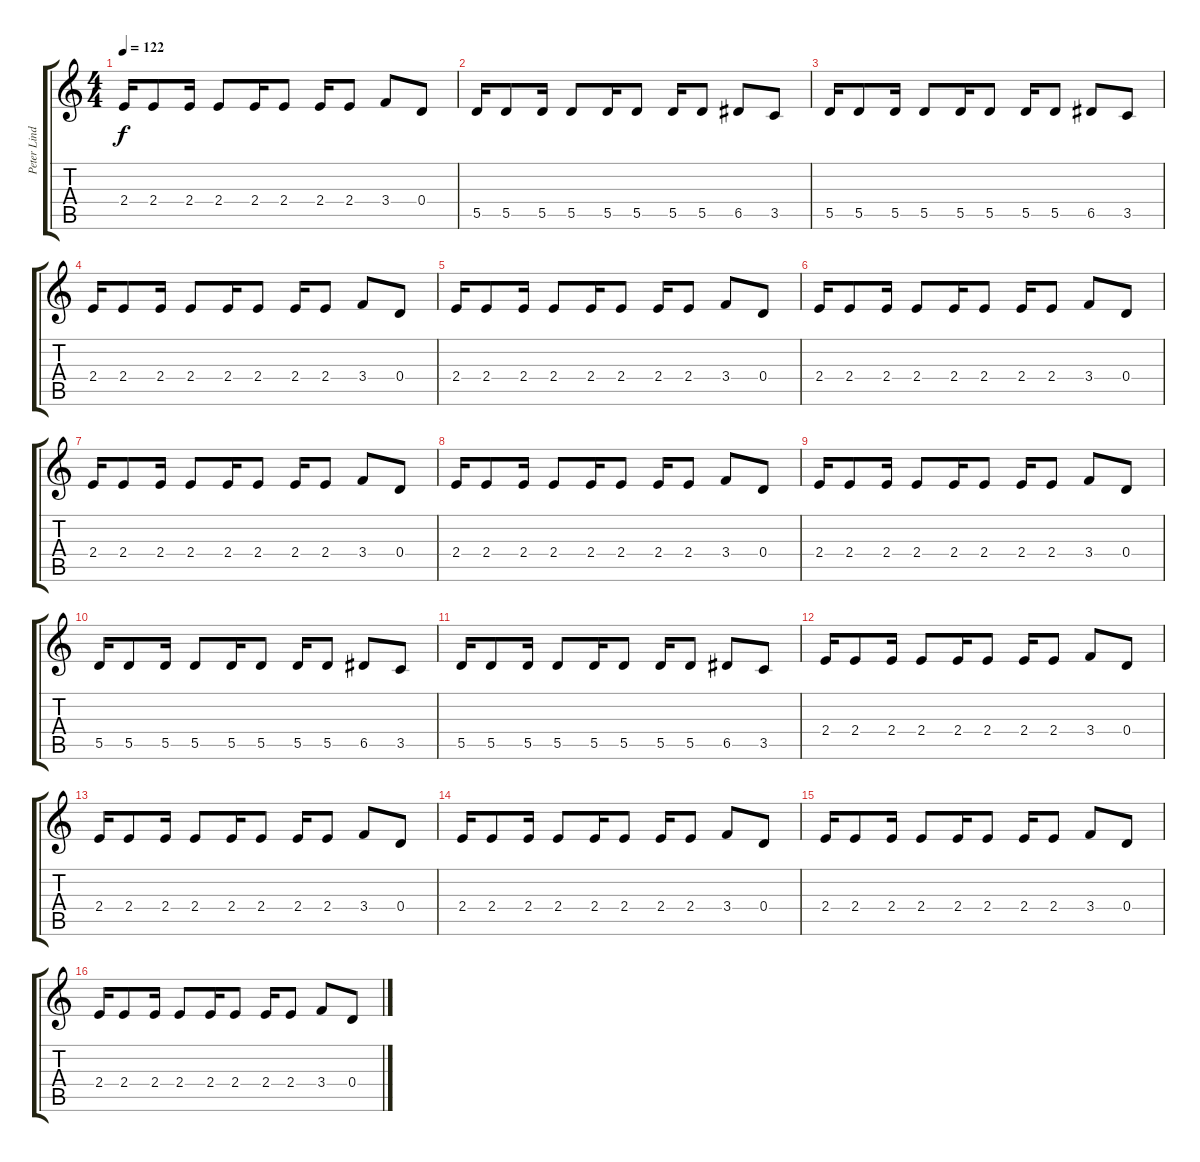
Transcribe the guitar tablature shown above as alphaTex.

\track ("Peter Lindgren" "Peter Lind") {instrument distortionguitar}
\staff {score tabs}
\tuning (E4 B3 G3 D3 A2 E2) {hide}
\ts (4 4)
\tempo 122
\clef g2
\ks c
2.4.16{dy f} 2.4.8 2.4.16 2.4.8 2.4.16 2.4.8 2.4.16 2.4.8 3.4.8 0.4.8 |
5.5.16 5.5.8 5.5.16 5.5.8 5.5.16 5.5.8 5.5.16 5.5.8 6.5.8 3.5.8 |
5.5.16 5.5.8 5.5.16 5.5.8 5.5.16 5.5.8 5.5.16 5.5.8 6.5.8 3.5.8 |
2.4.16 2.4.8 2.4.16 2.4.8 2.4.16 2.4.8 2.4.16 2.4.8 3.4.8 0.4.8 |
2.4.16 2.4.8 2.4.16 2.4.8 2.4.16 2.4.8 2.4.16 2.4.8 3.4.8 0.4.8 |
2.4.16 2.4.8 2.4.16 2.4.8 2.4.16 2.4.8 2.4.16 2.4.8 3.4.8 0.4.8 |
2.4.16 2.4.8 2.4.16 2.4.8 2.4.16 2.4.8 2.4.16 2.4.8 3.4.8 0.4.8 |
2.4.16 2.4.8 2.4.16 2.4.8 2.4.16 2.4.8 2.4.16 2.4.8 3.4.8 0.4.8 |
2.4.16 2.4.8 2.4.16 2.4.8 2.4.16 2.4.8 2.4.16 2.4.8 3.4.8 0.4.8 |
5.5.16 5.5.8 5.5.16 5.5.8 5.5.16 5.5.8 5.5.16 5.5.8 6.5.8 3.5.8 |
5.5.16 5.5.8 5.5.16 5.5.8 5.5.16 5.5.8 5.5.16 5.5.8 6.5.8 3.5.8 |
2.4.16 2.4.8 2.4.16 2.4.8 2.4.16 2.4.8 2.4.16 2.4.8 3.4.8 0.4.8 |
2.4.16 2.4.8 2.4.16 2.4.8 2.4.16 2.4.8 2.4.16 2.4.8 3.4.8 0.4.8 |
2.4.16 2.4.8 2.4.16 2.4.8 2.4.16 2.4.8 2.4.16 2.4.8 3.4.8 0.4.8 |
2.4.16 2.4.8 2.4.16 2.4.8 2.4.16 2.4.8 2.4.16 2.4.8 3.4.8 0.4.8 |
2.4.16 2.4.8 2.4.16 2.4.8 2.4.16 2.4.8 2.4.16 2.4.8 3.4.8 0.4.8
